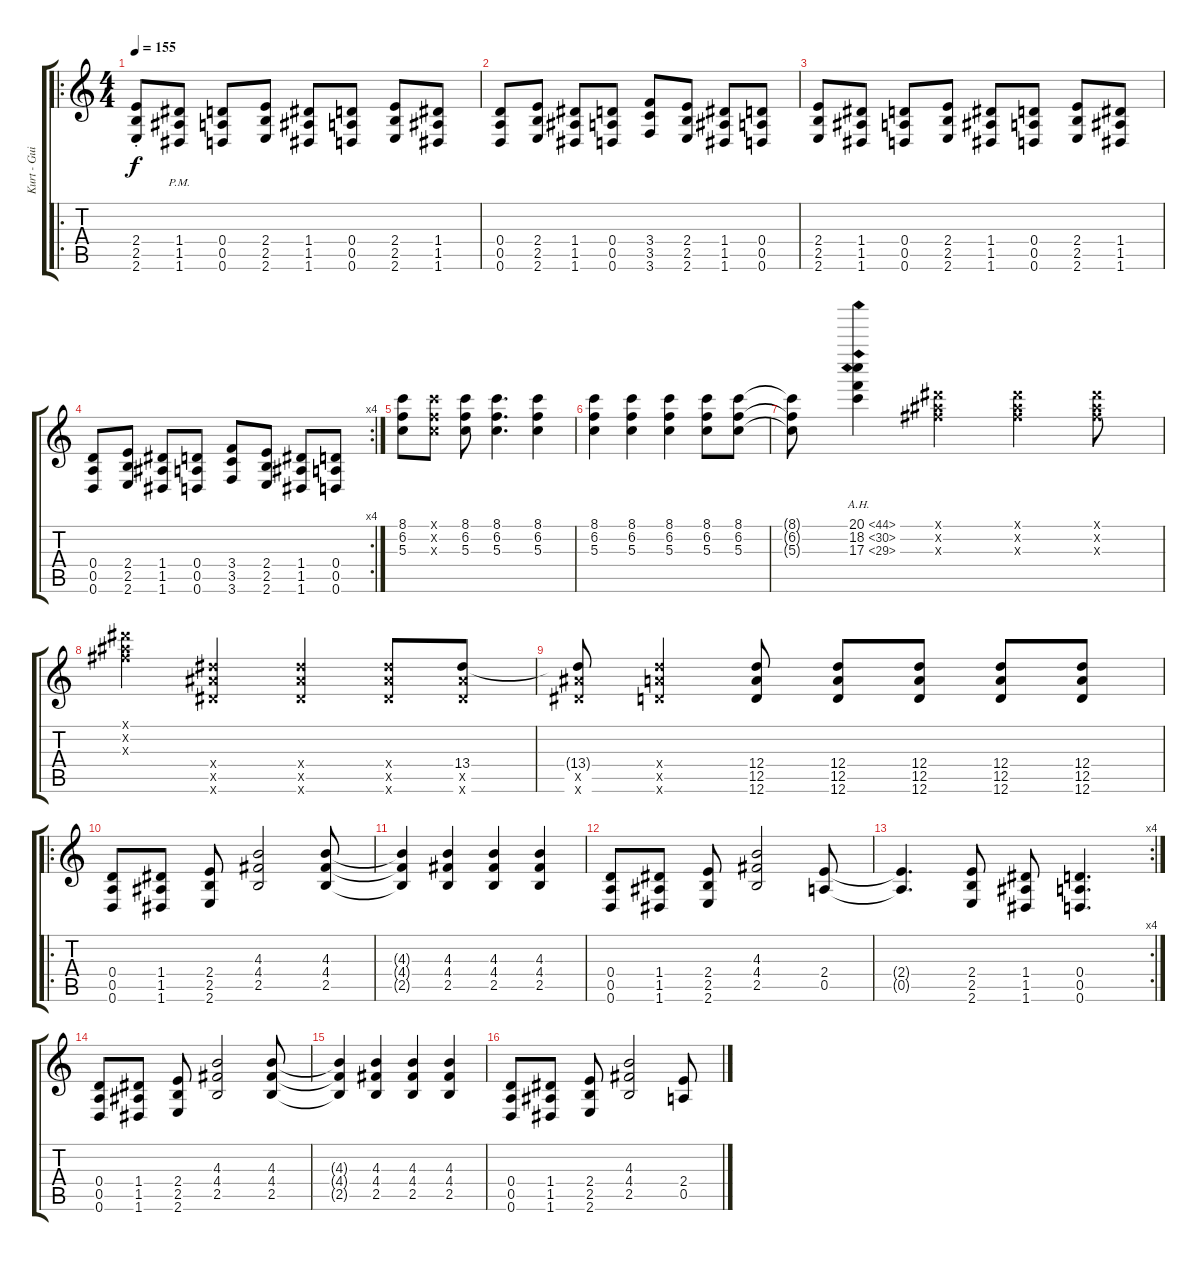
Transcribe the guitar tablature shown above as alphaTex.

\track ("Kurt - Guitar" "Kurt - Gui") {instrument distortionguitar}
\staff {score tabs}
\tuning (E4 B3 G3 D3 A2 D2) {hide}
\ro
\ts (4 4)
\tempo 155
\clef g2
\ks c
(2.4 2.5{st} 2.6).8{dy f} (1.4{pm} 1.5 1.6).8 (0.4 0.5 0.6).8 (2.4 2.5 2.6).8 (1.4 1.5 1.6).8 (0.4 0.5 0.6).8 (2.4 2.5 2.6).8 (1.4 1.5 1.6).8 |
(0.4 0.5 0.6).8 (2.4 2.5 2.6).8 (1.4 1.5 1.6).8 (0.4 0.5 0.6).8 (3.4 3.5 3.6).8 (2.4 2.5 2.6).8 (1.4 1.5 1.6).8 (0.4 0.5 0.6).8 |
(2.4 2.5 2.6).8 (1.4 1.5 1.6).8 (0.4 0.5 0.6).8 (2.4 2.5 2.6).8 (1.4 1.5 1.6).8 (0.4 0.5 0.6).8 (2.4 2.5 2.6).8 (1.4 1.5 1.6).8 |
\rc 4
(0.4 0.5 0.6).8 (2.4 2.5 2.6).8 (1.4 1.5 1.6).8 (0.4 0.5 0.6).8 (3.4 3.5 3.6).8 (2.4 2.5 2.6).8 (1.4 1.5 1.6).8 (0.4 0.5 0.6).8 |
(8.1 6.2 5.3).8 (8.1{x} 6.2{x} 5.3{x}).8 (8.1 6.2 5.3).8 (8.1 6.2 5.3).4{d} (8.1 6.2 5.3).4 |
(8.1 6.2 5.3).4 (8.1 6.2 5.3).4 (8.1 6.2 5.3).4 (8.1 6.2 5.3).8 (8.1 6.2 5.3).8 |
(8.1{t} 6.2{t} 5.3{t}).8 (20.1{ah 24} 18.2{ah 12} 17.3{ah 12}).4 (11.1{x} 11.2{x} 11.3{x}).4 (11.1{x} 11.2{x} 11.3{x}).4 (11.1{x} 11.2{x} 11.3{x}).8 |
(11.1{x} 11.2{x} 11.3{x}).4 (13.4{x} 13.5{x} 13.6{x}).4 (13.4{x} 13.5{x} 13.6{x}).4 (13.4{x} 13.5{x} 13.6{x}).8 (13.4 13.5{x} 13.6{x}).8 |
(13.4{t} 13.5{x} 13.6{x}).8 (12.4{x} 12.5{x} 12.6{x}).4 (12.4 12.5 12.6).8 (12.4 12.5 12.6).8 (12.4 12.5 12.6).8 (12.4 12.5 12.6).8 (12.4 12.5 12.6).8 |
\ro
(0.4 0.5 0.6).8 (1.4 1.5 1.6).8 (2.4 2.5 2.6).8 (4.3 4.4 2.5).2 (4.3 4.4 2.5).8 |
(4.3{t} 4.4{t} 2.5{t}).4 (4.3 4.4 2.5).4 (4.3 4.4 2.5).4 (4.3 4.4 2.5).4 |
(0.4 0.5 0.6).8 (1.4 1.5 1.6).8 (2.4 2.5 2.6).8 (4.3 4.4 2.5).2 (2.4 0.5).8 |
\rc 4
(2.4{t} 0.5{t}).4{d} (2.4 2.5 2.6).8 (1.4 1.5 1.6).8 (0.4 0.5 0.6).4{d} |
(0.4 0.5 0.6).8 (1.4 1.5 1.6).8 (2.4 2.5 2.6).8 (4.3 4.4 2.5).2 (4.3 4.4 2.5).8 |
(4.3{t} 4.4{t} 2.5{t}).4 (4.3 4.4 2.5).4 (4.3 4.4 2.5).4 (4.3 4.4 2.5).4 |
(0.4 0.5 0.6).8 (1.4 1.5 1.6).8 (2.4 2.5 2.6).8 (4.3 4.4 2.5).2 (2.4 0.5).8
